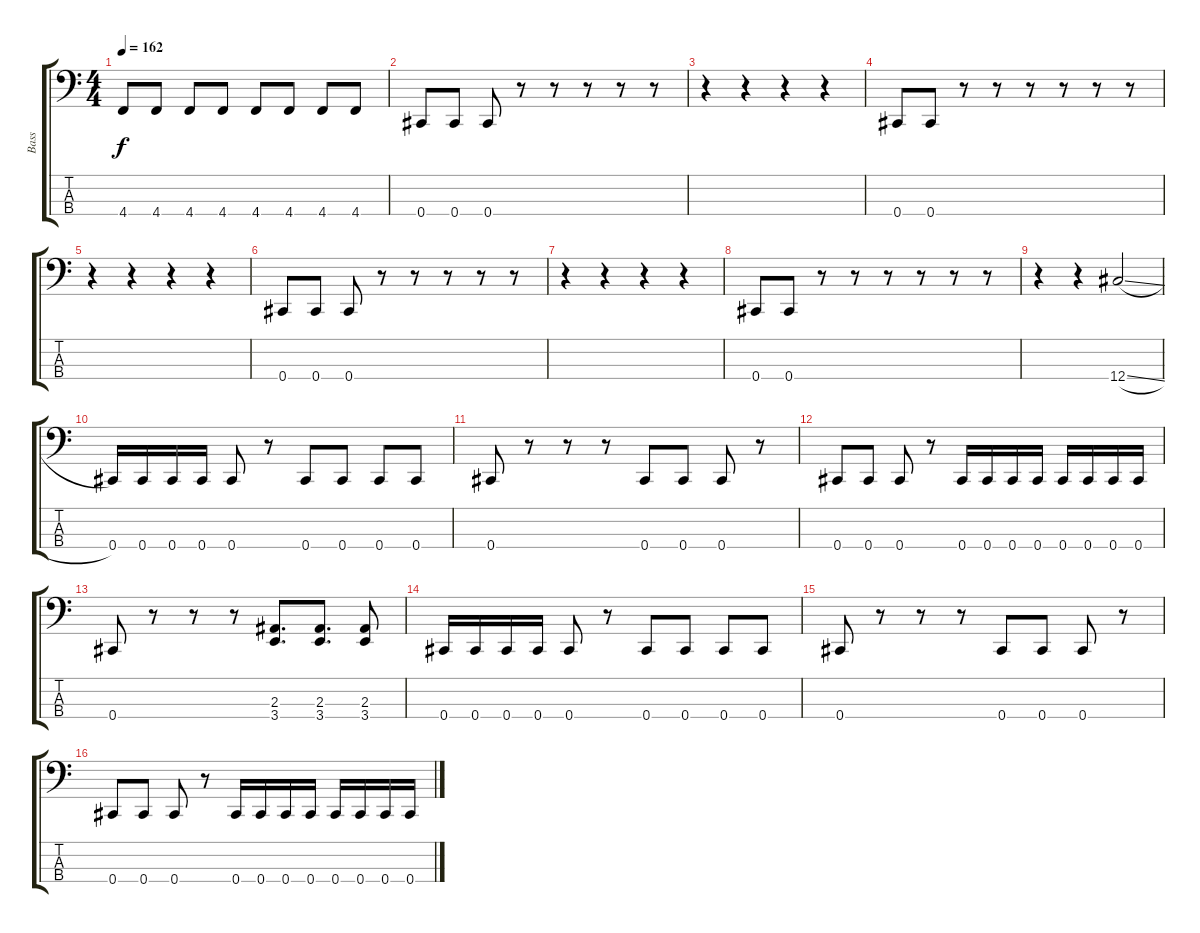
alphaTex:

\track ("Bass" "Bass") {instrument electricbassfinger}
\staff {score tabs}
\tuning (Gb2 Db2 Ab1 Db1) {hide}
\ts (4 4)
\tempo 162
\clef f4
\ks c
4.4.8{dy f} 4.4.8 4.4.8 4.4.8 4.4.8 4.4.8 4.4.8 4.4.8 |
0.4.8 0.4.8 0.4.8 r.8 r.8 r.8 r.8 r.8 |
r.4 r.4 r.4 r.4 |
0.4.8 0.4.8 r.8 r.8 r.8 r.8 r.8 r.8 |
r.4 r.4 r.4 r.4 |
0.4.8 0.4.8 0.4.8 r.8 r.8 r.8 r.8 r.8 |
r.4 r.4 r.4 r.4 |
0.4.8 0.4.8 r.8 r.8 r.8 r.8 r.8 r.8 |
r.4 r.4 12.4{sl}.2 |
0.4.16 0.4.16 0.4.16 0.4.16 0.4.8 r.8 0.4.8 0.4.8 0.4.8 0.4.8 |
0.4.8 r.8 r.8 r.8 0.4.8 0.4.8 0.4.8 r.8 |
0.4.8 0.4.8 0.4.8 r.8 0.4.16 0.4.16 0.4.16 0.4.16 0.4.16 0.4.16 0.4.16 0.4.16 |
0.4.8 r.8 r.8 r.8 (2.3 3.4).8{d} (2.3 3.4).8{d} (2.3 3.4).8 |
0.4.16 0.4.16 0.4.16 0.4.16 0.4.8 r.8 0.4.8 0.4.8 0.4.8 0.4.8 |
0.4.8 r.8 r.8 r.8 0.4.8 0.4.8 0.4.8 r.8 |
0.4.8 0.4.8 0.4.8 r.8 0.4.16 0.4.16 0.4.16 0.4.16 0.4.16 0.4.16 0.4.16 0.4.16
